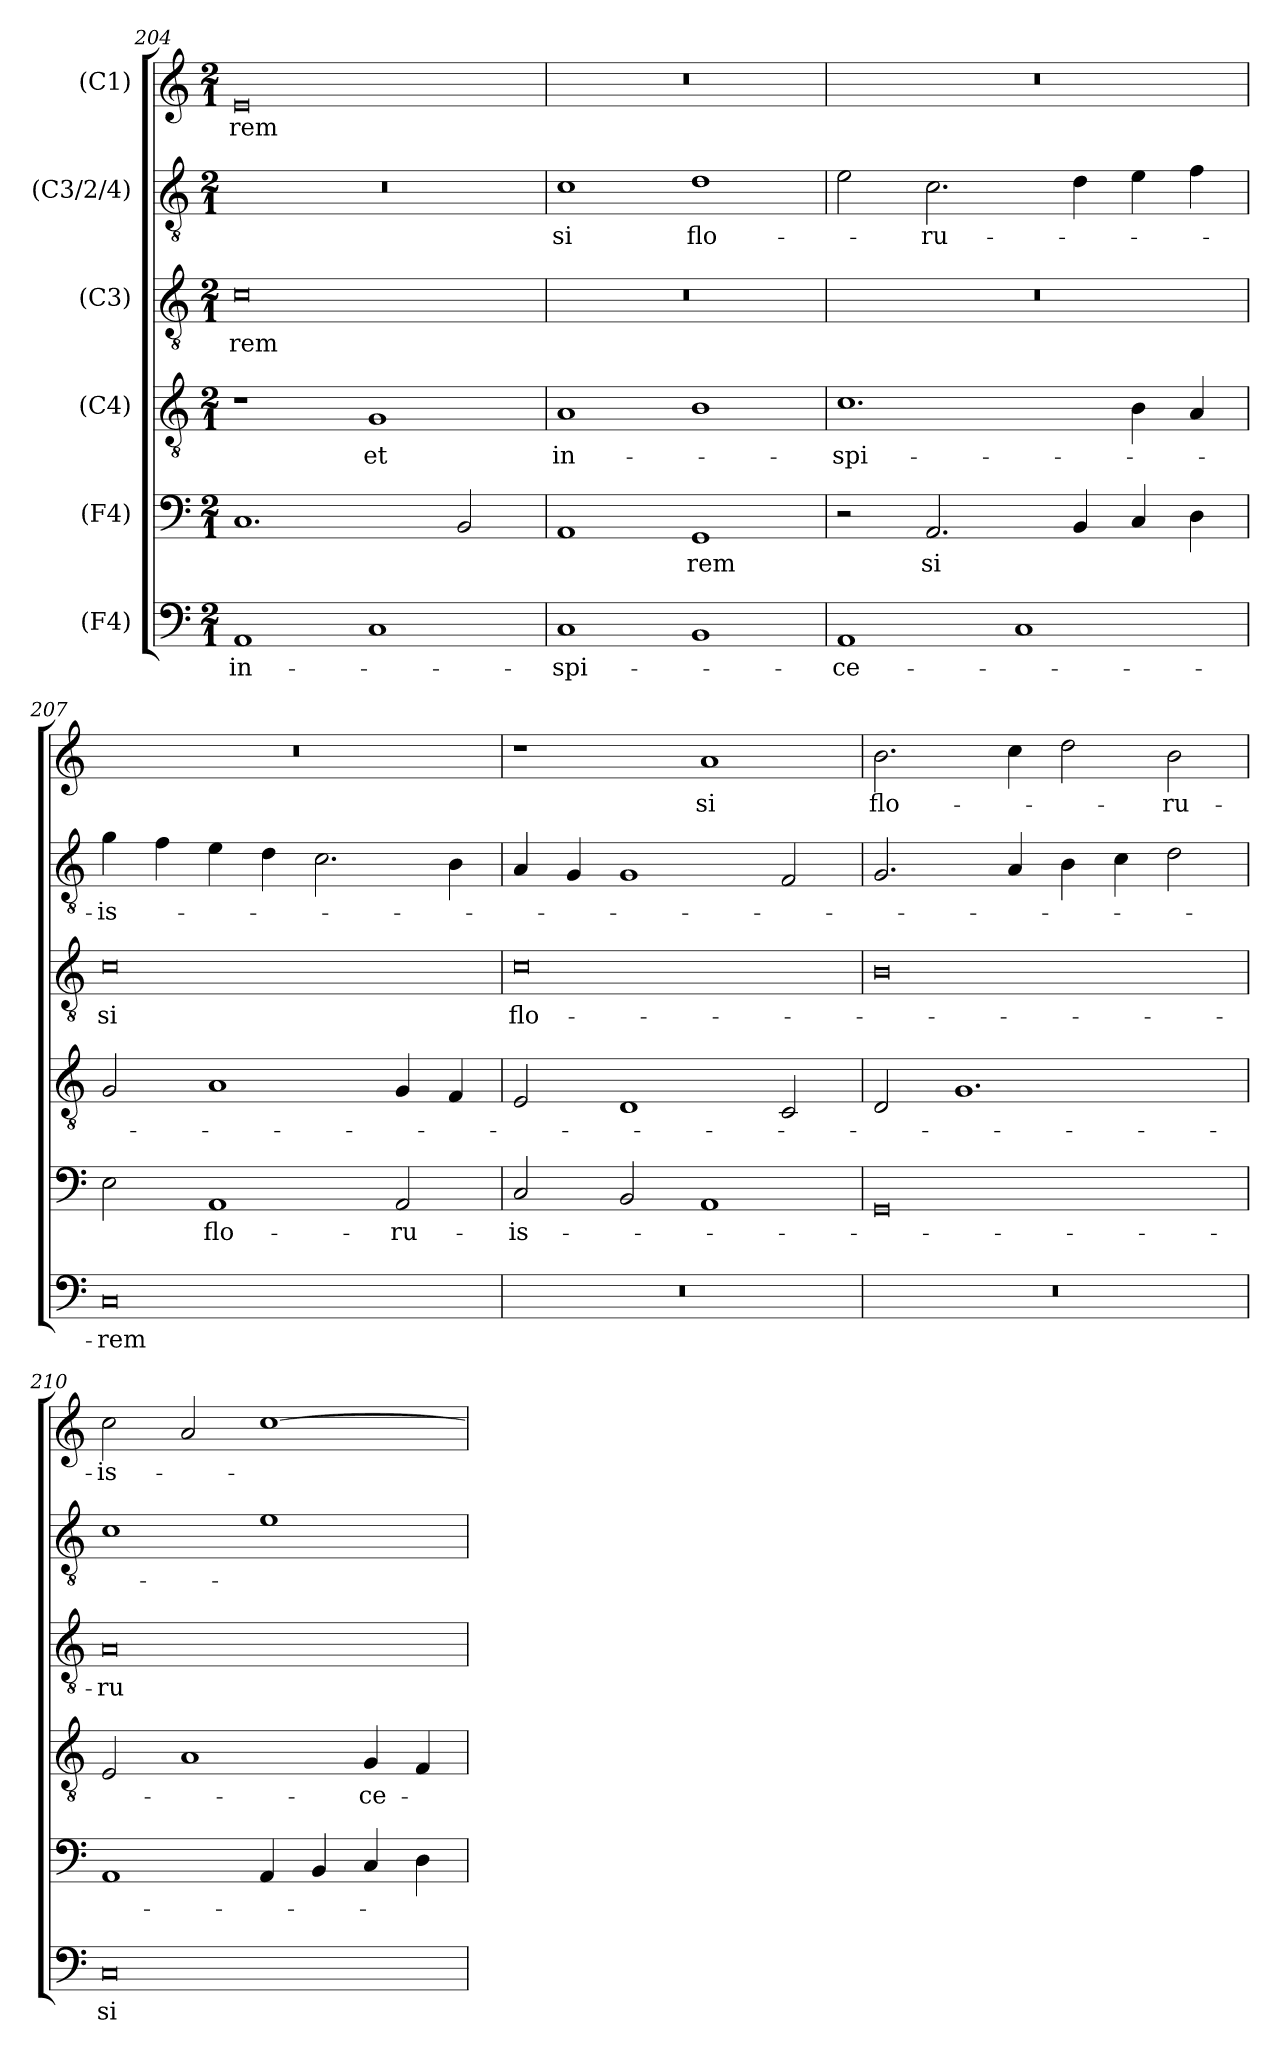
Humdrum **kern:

**kern	**text	**kern	**text	**kern	**text	**kern	**text	**kern	**text	**kern	**text
*part6	*part6	*part5	*part5	*part4	*part4	*part3	*part3	*part2	*part2	*part1	*part1
*staff6	*staff6	*staff5	*staff5	*staff4	*staff4	*staff3	*staff3	*staff2	*staff2	*staff1	*staff1
*I"(F4)	*	*I"(F4)	*	*I"(C4)	*	*I"(C3)	*	*I"(C3/2/4)	*	*I"(C1)	*
*clefF4	*	*clefF4	*	*clefGv2	*	*clefGv2	*	*clefGv2	*	*clefG2	*
*	*	*	*	*	*	*ITrd7c12	*	*	*	*	*
*k[]	*	*k[]	*	*k[]	*	*k[]	*	*k[]	*	*k[]	*
*C:	*	*C:	*	*C:	*	*C:	*	*C:	*	*C:	*
*M2/1	*	*M2/1	*	*M2/1	*	*M2/1	*	*M2/1	*	*M2/1	*
=204	=204	=204	=204	=204	=204	=204	=204	=204	=204	=204	=204
!	!LO:LY:b:color=#000000	!	!	!	!	!	!	!	!	!	!
!	!	!	!	!	!	!	!LO:LY:b:color=#000000	!LO:N:vis=1	!	!	!
!	!	!	!	!	!	!	!	!	!	!	!LO:LY:b:color=#000000
1AAi	in-	1.Ci	.	1r	.	0Ci	-rem	0r	.	0ei	-rem
!	!	!	!	!	!LO:LY:b:color=#000000	!	!	!	!	!	!
1Ci	.	.	.	1Gi	et	.	.	.	.	.	.
.	.	2BBi/	.	.	.	.	.	.	.	.	.
=205	=205	=205	=205	=205	=205	=205	=205	=205	=205	=205	=205
!	!LO:LY:b:color=#000000	!	!	!	!	!	!	!	!	!	!
!	!	!	!	!	!LO:LY:b:color=#000000	!LO:N:vis=1	!	!	!	!	!
!	!	!	!	!	!	!	!	!	!LO:LY:b:color=#000000	!LO:N:vis=1	!
1Ci	-spi-	1AAi	.	1Ai	in-	0r	.	1ci	si	0r	.
!	!	!	!LO:LY:b:color=#000000	!	!	!	!	!	!	!	!
!	!	!	!	!	!	!	!	!	!LO:LY:b:color=#000000	!	!
1BBi	.	1GGi	-rem	1Bi	.	.	.	1di	flo-	.	.
=206	=206	=206	=206	=206	=206	=206	=206	=206	=206	=206	=206
!	!LO:LY:b:color=#000000	!	!	!	!	!	!	!	!	!	!
!	!	!	!	!	!LO:LY:b:color=#000000	!LO:N:vis=1	!	!	!	!LO:N:vis=1	!
1AAi	-ce-	2r	.	1.ci	-spi-	0r	.	2ei\	.	0r	.
!	!	!	!LO:LY:b:color=#000000	!	!	!	!	!	!	!	!
!	!	!	!	!	!	!	!	!	!LO:LY:b:color=#000000	!	!
.	.	2.AAi/	si	.	.	.	.	2.ci\	-ru-	.	.
1Ci	.	.	.	.	.	.	.	.	.	.	.
.	.	4BBi/	.	.	.	.	.	4di\	.	.	.
.	.	4Ci/	.	4Bi\	.	.	.	4ei\	.	.	.
.	.	4Di\	.	4Ai/	.	.	.	4fi\	.	.	.
=207	=207	=207	=207	=207	=207	=207	=207	=207	=207	=207	=207
!	!LO:LY:b:color=#000000	!	!	!	!	!	!	!	!	!	!
!	!	!	!	!	!	!	!LO:LY:b:color=#000000	!	!	!	!
!	!	!	!	!	!	!	!	!	!LO:LY:b:color=#000000	!LO:N:vis=1	!
0Ci	-rem	2Ei\	.	2Gi/	.	0Ci	si	4gi\	-is-	0r	.
.	.	.	.	.	.	.	.	4fi\	.	.	.
!	!	!	!LO:LY:b:color=#000000	!	!	!	!	!	!	!	!
.	.	1AAi	flo-	1Ai	.	.	.	4ei\	.	.	.
.	.	.	.	.	.	.	.	4di\	.	.	.
.	.	.	.	.	.	.	.	2.ci\	.	.	.
!	!	!	!LO:LY:b:color=#000000	!	!	!	!	!	!	!	!
.	.	2AAi/	-ru-	4Gi/	.	.	.	.	.	.	.
.	.	.	.	4Fi/	.	.	.	4Bi\	.	.	.
=208	=208	=208	=208	=208	=208	=208	=208	=208	=208	=208	=208
!LO:N:vis=1	!	!	!	!	!	!	!	!	!	!	!
!	!	!	!LO:LY:b:color=#000000	!	!	!	!	!	!	!	!
!	!	!	!	!	!	!	!LO:LY:b:color=#000000	!	!	!	!
0r	.	2Ci/	-is-	2Ei/	.	0Ci	flo-	4Ai/	.	1r	.
.	.	.	.	.	.	.	.	4Gi/	.	.	.
.	.	2BBi/	.	1Di	.	.	.	1Gi	.	.	.
!	!	!	!	!	!	!	!	!	!	!	!LO:LY:b:color=#000000
.	.	1AAi	.	.	.	.	.	.	.	1ai	si
.	.	.	.	2Ci/	.	.	.	2Fi/	.	.	.
!!LO:PB:g=z
=209	=209	=209	=209	=209	=209	=209	=209	=209	=209	=209	=209
!LO:N:vis=1	!	!	!	!	!	!	!	!	!	!	!
!	!	!	!	!	!	!	!	!	!	!	!LO:LY:b:color=#000000
0r	.	0GGi	.	2Di/	.	0BBi	.	2.Gi/	.	2.bi\	flo-
.	.	.	.	1.Gi	.	.	.	.	.	.	.
.	.	.	.	.	.	.	.	4Ai/	.	4cci\	.
.	.	.	.	.	.	.	.	4Bi\	.	2ddi\	.
.	.	.	.	.	.	.	.	4ci\	.	.	.
!	!	!	!	!	!	!	!	!	!	!	!LO:LY:b:color=#000000
.	.	.	.	.	.	.	.	2di\	.	2bi\	-ru-
=210	=210	=210	=210	=210	=210	=210	=210	=210	=210	=210	=210
!	!LO:LY:b:color=#000000	!	!	!	!	!	!	!	!	!	!
!	!	!	!	!	!	!	!LO:LY:b:color=#000000	!	!	!	!
!	!	!	!	!	!	!	!	!	!	!	!LO:LY:b:color=#000000
0Ci	si	1AAi	.	2Ei/	.	0AAi	-ru-	1ci	.	2cci\	-is-
.	.	.	.	1Ai	.	.	.	.	.	2ai/	.
.	.	4AAi/	.	.	.	.	.	1ei	.	[1cci	.
.	.	4BBi/	.	.	.	.	.	.	.	.	.
!	!	!	!	!	!LO:LY:b:color=#000000	!	!	!	!	!	!
.	.	4Ci/	.	4Gi/	-ce-	.	.	.	.	.	.
.	.	4Di\	.	4Fi/	.	.	.	.	.	.	.
=	=	=	=	=	=	=	=	=	=	=	=
*-	*-	*-	*-	*-	*-	*-	*-	*-	*-	*-	*-
